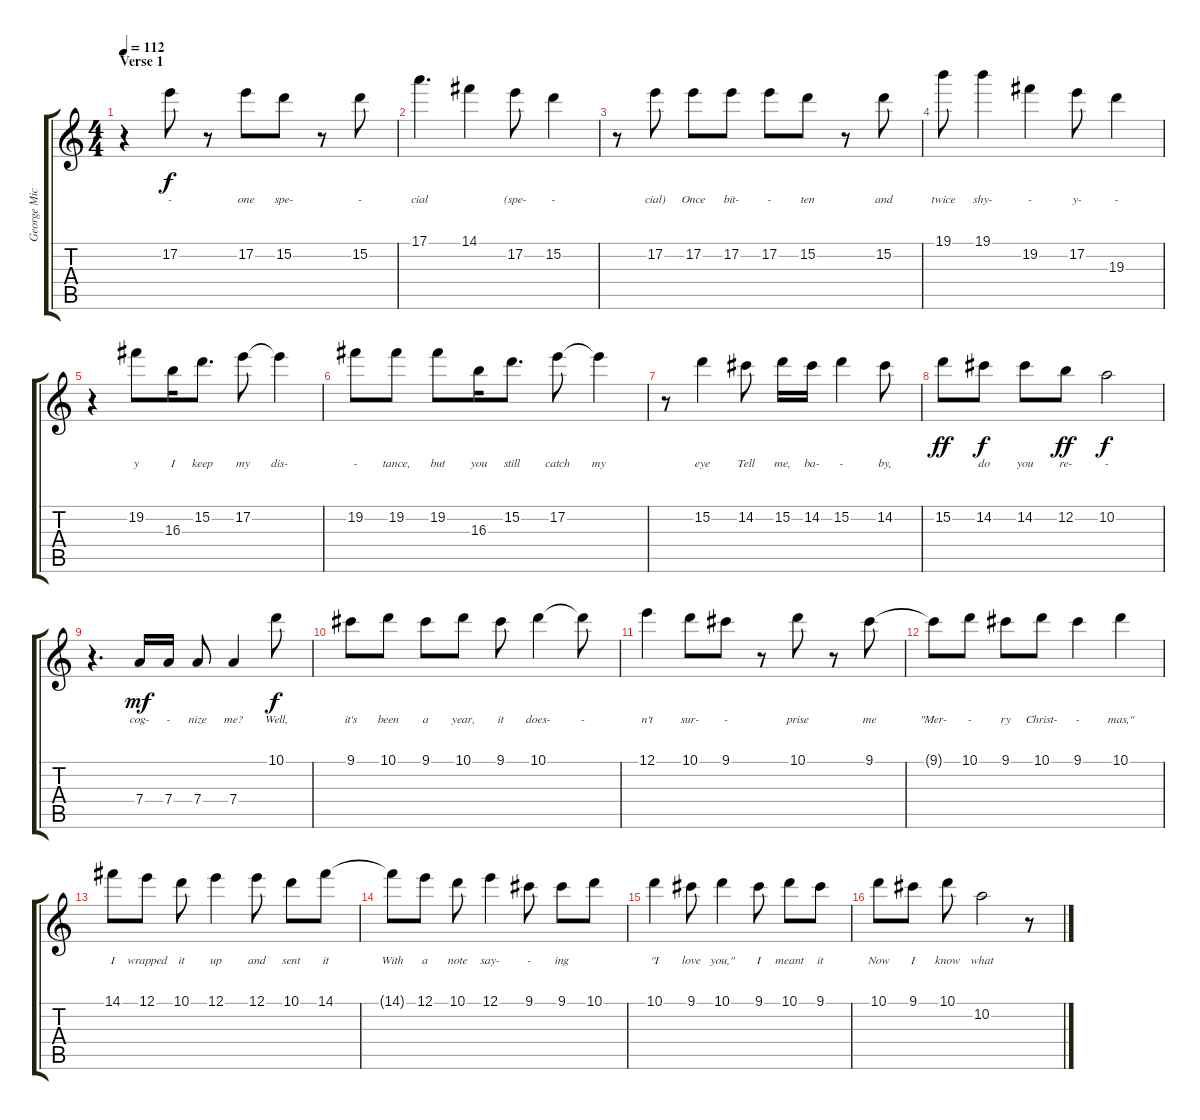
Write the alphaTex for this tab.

\track ("George Michael" "George Mic") {instrument overdrivenguitar}
\staff {score tabs}
\tuning (E4 B3 G3 D3 A2 E2) {hide}
\ts (4 4)
\section ("" "Verse 1")
\tempo 112
\clef g2
\ks c
r.4{dy f} 17.2.8{lyrics (0 "-") lyrics (1 "") lyrics (2 "") lyrics (3 "") lyrics (4 "")} r.8 17.2.8{lyrics (0 "one") lyrics (1 "") lyrics (2 "") lyrics (3 "") lyrics (4 "")} 15.2.8{lyrics (0 "spe-") lyrics (1 "") lyrics (2 "") lyrics (3 "") lyrics (4 "")} r.8 15.2.8{lyrics (0 "-") lyrics (1 "") lyrics (2 "") lyrics (3 "") lyrics (4 "")} |
17.1.4{d lyrics (0 "cial") lyrics (1 "") lyrics (2 "") lyrics (3 "") lyrics (4 "")} 14.1.4{lyrics (0 "") lyrics (1 "") lyrics (2 "") lyrics (3 "") lyrics (4 "")} 17.2.8{lyrics (0 "(spe-") lyrics (1 "") lyrics (2 "") lyrics (3 "") lyrics (4 "")} 15.2.4{lyrics (0 "-") lyrics (1 "") lyrics (2 "") lyrics (3 "") lyrics (4 "")} |
r.8 17.2.8{lyrics (0 "cial)") lyrics (1 "") lyrics (2 "") lyrics (3 "") lyrics (4 "")} 17.2.8{lyrics (0 "Once") lyrics (1 "") lyrics (2 "") lyrics (3 "") lyrics (4 "")} 17.2.8{lyrics (0 "bit-") lyrics (1 "") lyrics (2 "") lyrics (3 "") lyrics (4 "")} 17.2.8{lyrics (0 "-") lyrics (1 "") lyrics (2 "") lyrics (3 "") lyrics (4 "")} 15.2.8{lyrics (0 "ten") lyrics (1 "") lyrics (2 "") lyrics (3 "") lyrics (4 "")} r.8 15.2.8{lyrics (0 "and") lyrics (1 "") lyrics (2 "") lyrics (3 "") lyrics (4 "")} |
19.1.8{lyrics (0 "twice") lyrics (1 "") lyrics (2 "") lyrics (3 "") lyrics (4 "")} 19.1.4{lyrics (0 "shy-") lyrics (1 "") lyrics (2 "") lyrics (3 "") lyrics (4 "")} 19.2.4{lyrics (0 "-") lyrics (1 "") lyrics (2 "") lyrics (3 "") lyrics (4 "")} 17.2.8{lyrics (0 "y-") lyrics (1 "") lyrics (2 "") lyrics (3 "") lyrics (4 "")} 19.3.4{lyrics (0 "-") lyrics (1 "") lyrics (2 "") lyrics (3 "") lyrics (4 "")} |
r.4 19.2.8{lyrics (0 "y") lyrics (1 "") lyrics (2 "") lyrics (3 "") lyrics (4 "")} 16.3.16{lyrics (0 "I") lyrics (1 "") lyrics (2 "") lyrics (3 "") lyrics (4 "")} 15.2.8{d lyrics (0 "keep") lyrics (1 "") lyrics (2 "") lyrics (3 "") lyrics (4 "")} 17.2.8{lyrics (0 "my") lyrics (1 "") lyrics (2 "") lyrics (3 "") lyrics (4 "")} 17.2{t}.4{lyrics (0 "dis-") lyrics (1 "") lyrics (2 "") lyrics (3 "") lyrics (4 "")} |
19.2.8{lyrics (0 "-") lyrics (1 "") lyrics (2 "") lyrics (3 "") lyrics (4 "")} 19.2.8{lyrics (0 "tance,") lyrics (1 "") lyrics (2 "") lyrics (3 "") lyrics (4 "")} 19.2.8{lyrics (0 "but") lyrics (1 "") lyrics (2 "") lyrics (3 "") lyrics (4 "")} 16.3.16{lyrics (0 "you") lyrics (1 "") lyrics (2 "") lyrics (3 "") lyrics (4 "")} 15.2.8{d lyrics (0 "still") lyrics (1 "") lyrics (2 "") lyrics (3 "") lyrics (4 "")} 17.2.8{lyrics (0 "catch") lyrics (1 "") lyrics (2 "") lyrics (3 "") lyrics (4 "")} 17.2{t}.4{lyrics (0 "my") lyrics (1 "") lyrics (2 "") lyrics (3 "") lyrics (4 "")} |
r.8 15.2.4{lyrics (0 "eye") lyrics (1 "") lyrics (2 "") lyrics (3 "") lyrics (4 "")} 14.2.8{lyrics (0 "Tell") lyrics (1 "") lyrics (2 "") lyrics (3 "") lyrics (4 "")} 15.2.16{lyrics (0 "me,") lyrics (1 "") lyrics (2 "") lyrics (3 "") lyrics (4 "")} 14.2.16{lyrics (0 "ba-") lyrics (1 "") lyrics (2 "") lyrics (3 "") lyrics (4 "")} 15.2.4{lyrics (0 "-") lyrics (1 "") lyrics (2 "") lyrics (3 "") lyrics (4 "")} 14.2.8{lyrics (0 "by,") lyrics (1 "") lyrics (2 "") lyrics (3 "") lyrics (4 "")} |
15.2.8{lyrics (0 "") lyrics (1 "") lyrics (2 "") lyrics (3 "") lyrics (4 "") dy ff} 14.2.8{lyrics (0 "do") lyrics (1 "") lyrics (2 "") lyrics (3 "") lyrics (4 "") dy f} 14.2.8{lyrics (0 "you") lyrics (1 "") lyrics (2 "") lyrics (3 "") lyrics (4 "")} 12.2.8{lyrics (0 "re-") lyrics (1 "") lyrics (2 "") lyrics (3 "") lyrics (4 "") dy ff} 10.2.2{lyrics (0 "-") lyrics (1 "") lyrics (2 "") lyrics (3 "") lyrics (4 "") dy f} |
r.4{d} 7.4.16{lyrics (0 "cog-") lyrics (1 "") lyrics (2 "") lyrics (3 "") lyrics (4 "") dy mf} 7.4.16{lyrics (0 "-") lyrics (1 "") lyrics (2 "") lyrics (3 "") lyrics (4 "")} 7.4.8{lyrics (0 "nize") lyrics (1 "") lyrics (2 "") lyrics (3 "") lyrics (4 "")} 7.4.4{lyrics (0 "me?") lyrics (1 "") lyrics (2 "") lyrics (3 "") lyrics (4 "")} 10.1.8{lyrics (0 "Well,") lyrics (1 "") lyrics (2 "") lyrics (3 "") lyrics (4 "") dy f} |
9.1.8{lyrics (0 "it's") lyrics (1 "") lyrics (2 "") lyrics (3 "") lyrics (4 "")} 10.1.8{lyrics (0 "been") lyrics (1 "") lyrics (2 "") lyrics (3 "") lyrics (4 "")} 9.1.8{lyrics (0 "a") lyrics (1 "") lyrics (2 "") lyrics (3 "") lyrics (4 "")} 10.1.8{lyrics (0 "year,") lyrics (1 "") lyrics (2 "") lyrics (3 "") lyrics (4 "")} 9.1.8{lyrics (0 "it") lyrics (1 "") lyrics (2 "") lyrics (3 "") lyrics (4 "")} 10.1.4{lyrics (0 "does-") lyrics (1 "") lyrics (2 "") lyrics (3 "") lyrics (4 "")} 10.1{t}.8{lyrics (0 "-") lyrics (1 "") lyrics (2 "") lyrics (3 "") lyrics (4 "")} |
12.1.4{lyrics (0 "n't") lyrics (1 "") lyrics (2 "") lyrics (3 "") lyrics (4 "")} 10.1.8{lyrics (0 "sur-") lyrics (1 "") lyrics (2 "") lyrics (3 "") lyrics (4 "")} 9.1.8{lyrics (0 "-") lyrics (1 "") lyrics (2 "") lyrics (3 "") lyrics (4 "")} r.8 10.1.8{lyrics (0 "prise") lyrics (1 "") lyrics (2 "") lyrics (3 "") lyrics (4 "")} r.8 9.1.8{lyrics (0 "me") lyrics (1 "") lyrics (2 "") lyrics (3 "") lyrics (4 "")} |
9.1{t}.8{lyrics (0 "\"Mer-") lyrics (1 "") lyrics (2 "") lyrics (3 "") lyrics (4 "")} 10.1.8{lyrics (0 "-") lyrics (1 "") lyrics (2 "") lyrics (3 "") lyrics (4 "")} 9.1.8{lyrics (0 "ry") lyrics (1 "") lyrics (2 "") lyrics (3 "") lyrics (4 "")} 10.1.8{lyrics (0 "Christ-") lyrics (1 "") lyrics (2 "") lyrics (3 "") lyrics (4 "")} 9.1.4{lyrics (0 "-") lyrics (1 "") lyrics (2 "") lyrics (3 "") lyrics (4 "")} 10.1.4{lyrics (0 "mas,\"") lyrics (1 "") lyrics (2 "") lyrics (3 "") lyrics (4 "")} |
14.1.8{lyrics (0 "I") lyrics (1 "") lyrics (2 "") lyrics (3 "") lyrics (4 "")} 12.1.8{lyrics (0 "wrapped") lyrics (1 "") lyrics (2 "") lyrics (3 "") lyrics (4 "")} 10.1.8{lyrics (0 "it") lyrics (1 "") lyrics (2 "") lyrics (3 "") lyrics (4 "")} 12.1.4{lyrics (0 "up") lyrics (1 "") lyrics (2 "") lyrics (3 "") lyrics (4 "")} 12.1.8{lyrics (0 "and") lyrics (1 "") lyrics (2 "") lyrics (3 "") lyrics (4 "")} 10.1.8{lyrics (0 "sent") lyrics (1 "") lyrics (2 "") lyrics (3 "") lyrics (4 "")} 14.1.8{lyrics (0 "it") lyrics (1 "") lyrics (2 "") lyrics (3 "") lyrics (4 "")} |
14.1{t}.8{lyrics (0 "With") lyrics (1 "") lyrics (2 "") lyrics (3 "") lyrics (4 "")} 12.1.8{lyrics (0 "a") lyrics (1 "") lyrics (2 "") lyrics (3 "") lyrics (4 "")} 10.1.8{lyrics (0 "note") lyrics (1 "") lyrics (2 "") lyrics (3 "") lyrics (4 "")} 12.1.4{lyrics (0 "say-") lyrics (1 "") lyrics (2 "") lyrics (3 "") lyrics (4 "")} 9.1.8{lyrics (0 "-") lyrics (1 "") lyrics (2 "") lyrics (3 "") lyrics (4 "")} 9.1.8{lyrics (0 "ing") lyrics (1 "") lyrics (2 "") lyrics (3 "") lyrics (4 "")} 10.1.8{lyrics (0 "") lyrics (1 "") lyrics (2 "") lyrics (3 "") lyrics (4 "")} |
10.1.4{lyrics (0 "\"I") lyrics (1 "") lyrics (2 "") lyrics (3 "") lyrics (4 "")} 9.1.8{lyrics (0 "love") lyrics (1 "") lyrics (2 "") lyrics (3 "") lyrics (4 "")} 10.1.4{lyrics (0 "you,\"") lyrics (1 "") lyrics (2 "") lyrics (3 "") lyrics (4 "")} 9.1.8{lyrics (0 "I") lyrics (1 "") lyrics (2 "") lyrics (3 "") lyrics (4 "")} 10.1.8{lyrics (0 "meant") lyrics (1 "") lyrics (2 "") lyrics (3 "") lyrics (4 "")} 9.1.8{lyrics (0 "it") lyrics (1 "") lyrics (2 "") lyrics (3 "") lyrics (4 "")} |
10.1.8{lyrics (0 "Now") lyrics (1 "") lyrics (2 "") lyrics (3 "") lyrics (4 "")} 9.1.8{lyrics (0 "I") lyrics (1 "") lyrics (2 "") lyrics (3 "") lyrics (4 "")} 10.1.8{lyrics (0 "know") lyrics (1 "") lyrics (2 "") lyrics (3 "") lyrics (4 "")} 10.2.2{lyrics (0 "what") lyrics (1 "") lyrics (2 "") lyrics (3 "") lyrics (4 "")} r.8
